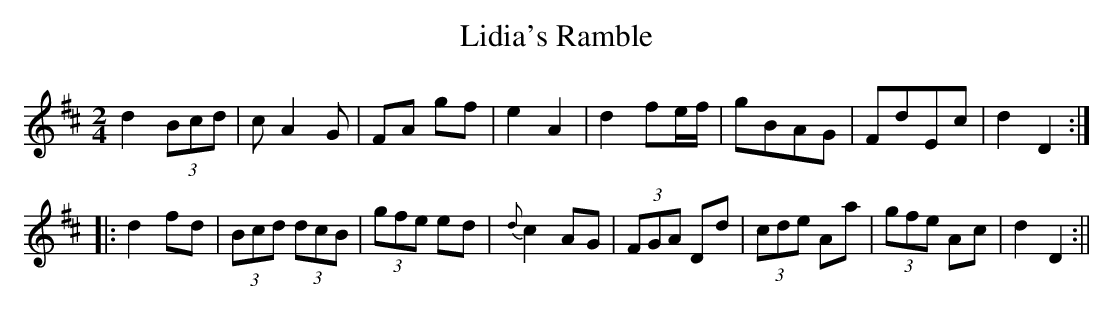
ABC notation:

X:1
T:Lidia's Ramble
M:2/4
L:1/8
K:D
d2 (3Bcd|c A2G|FA gf|e2 A2|d2 fe/f/|gBAG|FdEc|d2 D2:|
|:d2 fd|(3Bcd (3dcB|(3gfe ed|{d}c2 AG|(3FGA Dd|(3cde Aa|(3gfe Ac|d2 D2:||
